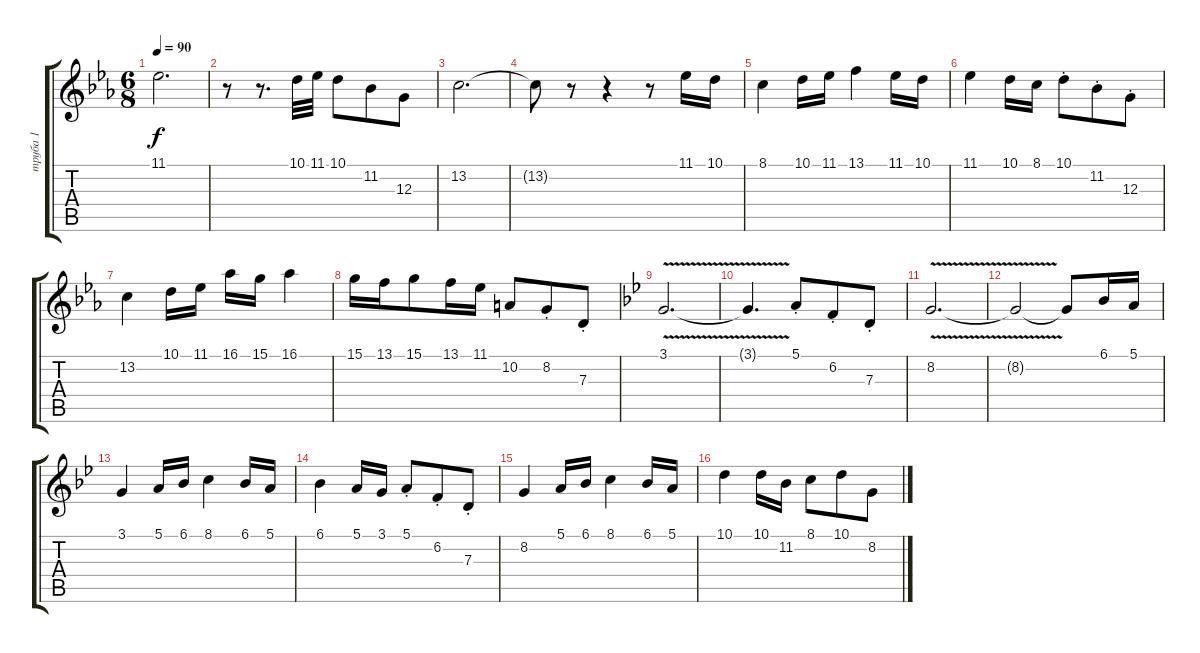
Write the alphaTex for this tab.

\track ("труба 1" "труба 1") {instrument trumpet}
\staff {score tabs}
\tuning (E4 B3 G3 D3 A2 E2) {hide}
\ts (6 8)
\tempo 90
\clef g2
\ks cminor
11.1.2{d dy f} |
r.8 r.8{d} 10.1.32 11.1.32 10.1.8 11.2.8 12.3.8 |
13.2.2{d} |
13.2{t}.8 r.8 r.4 r.8 11.1.16 10.1.16 |
8.1.4 10.1.16 11.1.16 13.1.4 11.1.16 10.1.16 |
11.1.4 10.1.16 8.1.16 10.1{st}.8 11.2{st}.8 12.3{st}.8 |
13.2.4 10.1.16 11.1.16 16.1.16 15.1.16 16.1.4 |
15.1.16 13.1.16 15.1.8 13.1.16 11.1.16 10.2.8 8.2{st}.8 7.3{st}.8 |
\ks gminor
3.1{v}.2{d} |
3.1{t}.4{d} 5.1{st}.8 6.2{st}.8 7.3{st}.8 |
8.2{v}.2{d} |
8.2{t}.2 8.2{t}.8 6.1.16 5.1.16 |
3.1.4 5.1.16 6.1.16 8.1.4 6.1.16 5.1.16 |
6.1.4 5.1.16 3.1.16 5.1{st}.8 6.2{st}.8 7.3{st}.8 |
8.2.4 5.1.16 6.1.16 8.1.4 6.1.16 5.1.16 |
10.1.4 10.1.16 11.2.16 8.1.8 10.1.8 8.2.8
